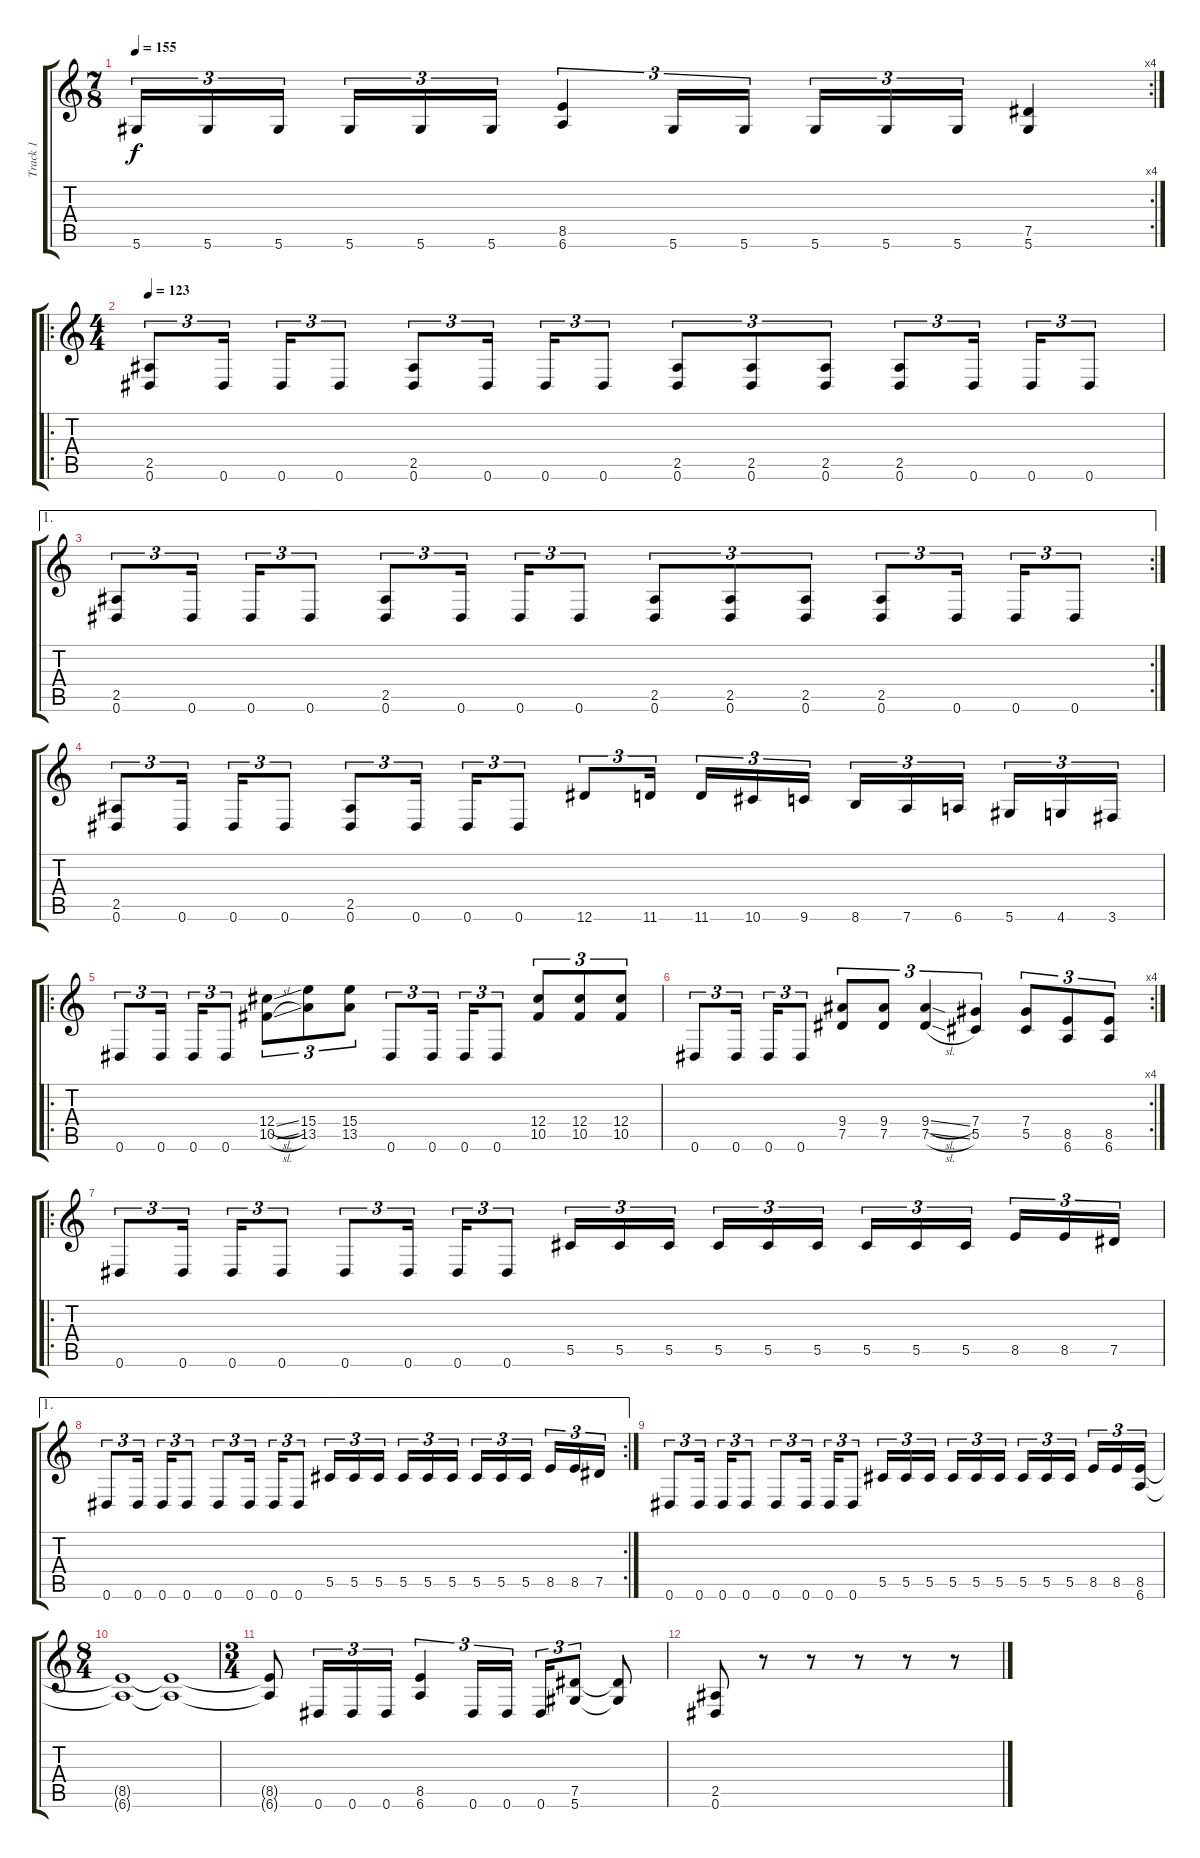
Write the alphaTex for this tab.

\track ("Track 1" "Track 1") {instrument overdrivenguitar}
\staff {score tabs}
\tuning (Eb4 Bb3 Gb3 Db3 Ab2 Eb2) {hide}
\rc 4
\ts (7 8)
\tempo 155
\clef g2
\ks c
5.6.16{tu (3 2) dy f} 5.6.16{tu (3 2)} 5.6.16{tu (3 2)} 5.6.16{tu (3 2)} 5.6.16{tu (3 2)} 5.6.16{tu (3 2)} (8.5 6.6).4{tu (3 2)} 5.6.16{tu (3 2)} 5.6.16{tu (3 2)} 5.6.16{tu (3 2)} 5.6.16{tu (3 2)} 5.6.16{tu (3 2)} (7.5 5.6).4 |
\ro
\ts (4 4)
\tempo 123
(2.5 0.6).8{tu (3 2)} 0.6.16{tu (3 2)} 0.6.16{tu (3 2)} 0.6.8{tu (3 2)} (2.5 0.6).8{tu (3 2)} 0.6.16{tu (3 2)} 0.6.16{tu (3 2)} 0.6.8{tu (3 2)} (2.5 0.6).8{tu (3 2)} (2.5 0.6).8{tu (3 2)} (2.5 0.6).8{tu (3 2)} (2.5 0.6).8{tu (3 2)} 0.6.16{tu (3 2)} 0.6.16{tu (3 2)} 0.6.8{tu (3 2)} |
\ae 1
\rc 2
(2.5 0.6).8{tu (3 2)} 0.6.16{tu (3 2)} 0.6.16{tu (3 2)} 0.6.8{tu (3 2)} (2.5 0.6).8{tu (3 2)} 0.6.16{tu (3 2)} 0.6.16{tu (3 2)} 0.6.8{tu (3 2)} (2.5 0.6).8{tu (3 2)} (2.5 0.6).8{tu (3 2)} (2.5 0.6).8{tu (3 2)} (2.5 0.6).8{tu (3 2)} 0.6.16{tu (3 2)} 0.6.16{tu (3 2)} 0.6.8{tu (3 2)} |
(2.5 0.6).8{tu (3 2)} 0.6.16{tu (3 2)} 0.6.16{tu (3 2)} 0.6.8{tu (3 2)} (2.5 0.6).8{tu (3 2)} 0.6.16{tu (3 2)} 0.6.16{tu (3 2)} 0.6.8{tu (3 2)} 12.6.8{tu (3 2)} 11.6.16{tu (3 2)} 11.6.16{tu (3 2)} 10.6.16{tu (3 2)} 9.6.16{tu (3 2)} 8.6.16{tu (3 2)} 7.6.16{tu (3 2)} 6.6.16{tu (3 2)} 5.6.16{tu (3 2)} 4.6.16{tu (3 2)} 3.6.16{tu (3 2)} |
\ro
0.6.8{tu (3 2)} 0.6.16{tu (3 2)} 0.6.16{tu (3 2)} 0.6.8{tu (3 2)} (12.4{sl} 10.5{sl}).8{tu (3 2)} (15.4 13.5).8{tu (3 2)} (15.4 13.5).8{tu (3 2)} 0.6.8{tu (3 2)} 0.6.16{tu (3 2)} 0.6.16{tu (3 2)} 0.6.8{tu (3 2)} (12.4 10.5).8{tu (3 2)} (12.4 10.5).8{tu (3 2)} (12.4 10.5).8{tu (3 2)} |
\rc 4
0.6.8{tu (3 2)} 0.6.16{tu (3 2)} 0.6.16{tu (3 2)} 0.6.8{tu (3 2)} (9.4 7.5).8{tu (3 2)} (9.4 7.5).8{tu (3 2)} (9.4{sl} 7.5{sl}).4{tu (3 2)} (7.4 5.5).4{tu (3 2)} (7.4 5.5).8{tu (3 2)} (8.5 6.6).8{tu (3 2)} (8.5 6.6).8{tu (3 2)} |
\ro
0.6.8{tu (3 2)} 0.6.16{tu (3 2)} 0.6.16{tu (3 2)} 0.6.8{tu (3 2)} 0.6.8{tu (3 2)} 0.6.16{tu (3 2)} 0.6.16{tu (3 2)} 0.6.8{tu (3 2)} 5.5.16{tu (3 2)} 5.5.16{tu (3 2)} 5.5.16{tu (3 2)} 5.5.16{tu (3 2)} 5.5.16{tu (3 2)} 5.5.16{tu (3 2)} 5.5.16{tu (3 2)} 5.5.16{tu (3 2)} 5.5.16{tu (3 2)} 8.5.16{tu (3 2)} 8.5.16{tu (3 2)} 7.5.16{tu (3 2)} |
\ae 1
\rc 2
0.6.8{tu (3 2)} 0.6.16{tu (3 2)} 0.6.16{tu (3 2)} 0.6.8{tu (3 2)} 0.6.8{tu (3 2)} 0.6.16{tu (3 2)} 0.6.16{tu (3 2)} 0.6.8{tu (3 2)} 5.5.16{tu (3 2)} 5.5.16{tu (3 2)} 5.5.16{tu (3 2)} 5.5.16{tu (3 2)} 5.5.16{tu (3 2)} 5.5.16{tu (3 2)} 5.5.16{tu (3 2)} 5.5.16{tu (3 2)} 5.5.16{tu (3 2)} 8.5.16{tu (3 2)} 8.5.16{tu (3 2)} 7.5.16{tu (3 2)} |
0.6.8{tu (3 2)} 0.6.16{tu (3 2)} 0.6.16{tu (3 2)} 0.6.8{tu (3 2)} 0.6.8{tu (3 2)} 0.6.16{tu (3 2)} 0.6.16{tu (3 2)} 0.6.8{tu (3 2)} 5.5.16{tu (3 2)} 5.5.16{tu (3 2)} 5.5.16{tu (3 2)} 5.5.16{tu (3 2)} 5.5.16{tu (3 2)} 5.5.16{tu (3 2)} 5.5.16{tu (3 2)} 5.5.16{tu (3 2)} 5.5.16{tu (3 2)} 8.5.16{tu (3 2)} 8.5.16{tu (3 2)} (8.5 6.6).16{tu (3 2)} |
\ts (8 4)
(8.5{t} 6.6{t}).1 (8.5{t} 6.6{t}).1 |
\ts (3 4)
(8.5{t} 6.6{t}).8 0.6.16{tu (3 2)} 0.6.16{tu (3 2)} 0.6.16{tu (3 2)} (8.5 6.6).4{tu (3 2)} 0.6.16{tu (3 2)} 0.6.16{tu (3 2)} 0.6.16{tu (3 2)} (7.5 5.6).8{tu (3 2)} (7.5{t} 5.6{t}).8 |
(2.5 0.6).8 r.8 r.8 r.8 r.8 r.8
